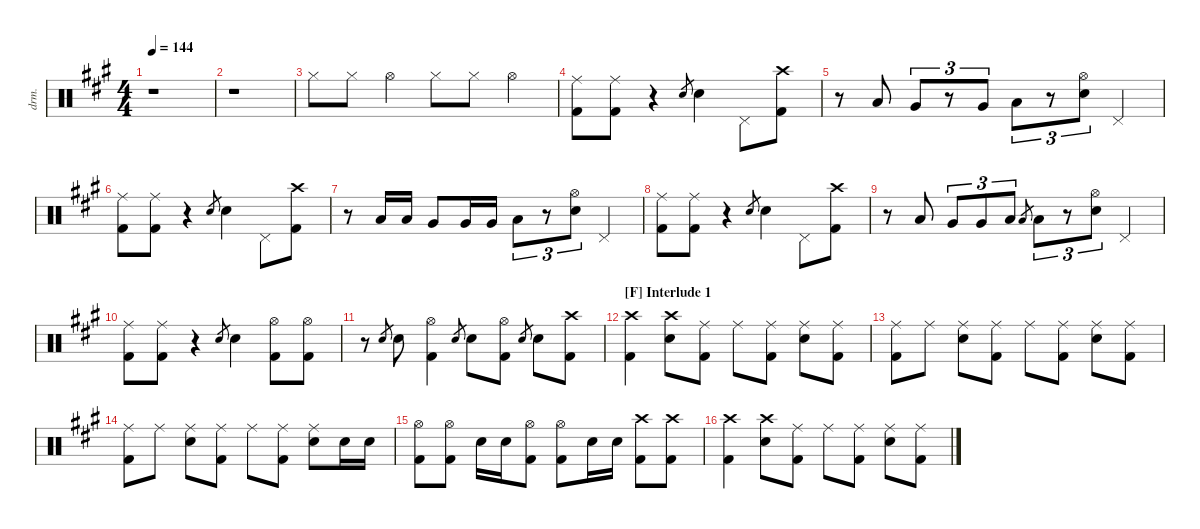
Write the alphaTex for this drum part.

\defaultSystemsLayout 4
\hideDynamics
\bracketExtendMode nobrackets
\track ("Drums" "drm.") {instrument percussion}
\staff {score}
\articulation defaults
\ts (4 4)
\tempo 144
\clef neutral
\ks a
r.1{dy f} |
r.1 |
"Hi-Hat (closed)"{acc forcenatural}.8 "Hi-Hat (closed)"{acc forcenatural}.8 "Hi-Hat (open)"{acc forcenatural}.4 "Hi-Hat (closed)"{acc forcenatural}.8 "Hi-Hat (closed)"{acc forcenatural}.8 "Hi-Hat (open)"{acc forcenatural}.4 |
("Ride (middle)"{acc forcenatural} "Kick (hit) 2"{acc forcenatural}).8 ("Ride (middle)"{acc forcenatural} "Kick (hit) 2"{acc forcenatural}).8 r.4 "Snare (hit) 2"{acc forcenatural}.8{gr dy mf} "Snare (hit) 2"{acc forcenatural}.4{dy f} "Pedal Hi-Hat (hit)"{acc forcenatural}.8 ("Crash high (hit)"{acc forcenatural} "Kick (hit) 2"{acc forcenatural}).8{dy fff} |
r.8 "Low Tom (hit)"{acc forcenatural}.8{dy ff} "Very Low Tom (hit)"{acc forcenatural}.8{tu (3 2) dy f} r.8{tu (3 2)} "Very Low Tom (hit)"{acc forcenatural}.8{tu (3 2) dy ff} "Low Floor Tom (hit)"{acc forcenatural}.8{tu (3 2) dy f} r.8{tu (3 2)} ("Hi-Hat (open)"{acc forcenatural} "Snare (hit) 2"{acc forcenatural}).8{tu (3 2)} "Pedal Hi-Hat (hit)"{acc forcenatural}.4 |
("Ride (middle)"{acc forcenatural} "Kick (hit) 2"{acc forcenatural}).8 ("Ride (middle)"{acc forcenatural} "Kick (hit) 2"{acc forcenatural}).8 r.4 "Snare (hit) 2"{acc forcenatural}.8{gr dy mf} "Snare (hit) 2"{acc forcenatural}.4{dy f} "Pedal Hi-Hat (hit)"{acc forcenatural}.8 ("Crash high (hit)"{acc forcenatural} "Kick (hit) 2"{acc forcenatural}).8{dy fff} |
r.8 "Low Tom (hit)"{acc forcenatural}.16{dy ff} "Low Tom (hit)"{acc forcenatural}.16{dy mf} "Very Low Tom (hit)"{acc forcenatural}.8{dy f} "Very Low Tom (hit)"{acc forcenatural}.16 "Very Low Tom (hit)"{acc forcenatural}.16{dy mf} "Low Floor Tom (hit)"{acc forcenatural}.8{tu (3 2) dy f} r.8{tu (3 2)} ("Hi-Hat (open)"{acc forcenatural} "Snare (hit) 2"{acc forcenatural}).8{tu (3 2)} "Pedal Hi-Hat (hit)"{acc forcenatural}.4 |
("Ride (middle)"{acc forcenatural} "Kick (hit) 2"{acc forcenatural}).8 ("Ride (middle)"{acc forcenatural} "Kick (hit) 2"{acc forcenatural}).8 r.4 "Snare (hit) 2"{acc forcenatural}.8{gr dy mf} "Snare (hit) 2"{acc forcenatural}.4{dy f} "Pedal Hi-Hat (hit)"{acc forcenatural}.8 ("Crash high (hit)"{acc forcenatural} "Kick (hit) 2"{acc forcenatural}).8{dy fff} |
r.8 "Low Tom (hit)"{acc forcenatural}.8{dy ff} "Very Low Tom (hit)"{acc forcenatural}.8{tu (3 2) dy f} "Very Low Tom (hit)"{acc forcenatural}.8{tu (3 2) dy mf} "Low Floor Tom (hit)"{acc forcenatural}.8{tu (3 2) dy f} "Low Floor Tom (hit)"{acc forcenatural}.8{gr dy mf} "Low Floor Tom (hit)"{acc forcenatural}.8{tu (3 2) dy f} r.8{tu (3 2)} ("Hi-Hat (open)"{acc forcenatural} "Snare (hit) 2"{acc forcenatural}).8{tu (3 2)} "Pedal Hi-Hat (hit)"{acc forcenatural}.4 |
("Ride (middle)"{acc forcenatural} "Kick (hit) 2"{acc forcenatural}).8 ("Ride (middle)"{acc forcenatural} "Kick (hit) 2"{acc forcenatural}).8 r.4 "Snare (hit) 2"{acc forcenatural}.8{gr dy mf} "Snare (hit) 2"{acc forcenatural}.4{dy f} ("Hi-Hat (open)"{acc forcenatural} "Kick (hit) 2"{acc forcenatural}).8 ("Hi-Hat (open)"{acc forcenatural} "Kick (hit) 2"{acc forcenatural}).8 |
r.8 "Snare (hit) 2"{acc forcenatural}.8{gr dy mf} "Snare (hit) 2"{acc forcenatural}.8{dy f} ("Hi-Hat (open)"{acc forcenatural} "Kick (hit) 2"{acc forcenatural}).4 "Snare (hit) 2"{acc forcenatural}.8{gr dy mf} "Snare (hit) 2"{acc forcenatural}.8{dy f} ("Hi-Hat (open)"{acc forcenatural} "Kick (hit) 2"{acc forcenatural}).8 "Snare (hit) 2"{acc forcenatural}.8{gr dy mf} "Snare (hit) 2"{acc forcenatural}.8{dy f} ("Crash high (hit)"{acc forcenatural} "Kick (hit) 2"{acc forcenatural}).8{dy fff} |
\section ("F" "Interlude 1")
("Crash high (hit)"{acc forcenatural} "Kick (hit) 2"{acc forcenatural}).4 ("Crash high (hit)"{acc forcenatural} "Snare (hit) 2"{acc forcenatural}).8 ("Ride (middle)"{acc forcenatural} "Kick (hit) 2"{acc forcenatural}).8{dy f} "Ride (middle)"{acc forcenatural}.8 ("Ride (middle)"{acc forcenatural} "Kick (hit) 2"{acc forcenatural}).8 ("Ride (middle)"{acc forcenatural} "Snare (hit) 2"{acc forcenatural}).8 ("Ride (middle)"{acc forcenatural} "Kick (hit) 2"{acc forcenatural}).8 |
("Ride (middle)"{acc forcenatural} "Kick (hit) 2"{acc forcenatural}).8 "Ride (middle)"{acc forcenatural}.8 ("Ride (middle)"{acc forcenatural} "Snare (hit) 2"{acc forcenatural}).8 ("Ride (middle)"{acc forcenatural} "Kick (hit) 2"{acc forcenatural}).8 "Ride (middle)"{acc forcenatural}.8 ("Ride (middle)"{acc forcenatural} "Kick (hit) 2"{acc forcenatural}).8 ("Ride (middle)"{acc forcenatural} "Snare (hit) 2"{acc forcenatural}).8 ("Ride (middle)"{acc forcenatural} "Kick (hit) 2"{acc forcenatural}).8 |
("Ride (middle)"{acc forcenatural} "Kick (hit) 2"{acc forcenatural}).8 "Ride (middle)"{acc forcenatural}.8 ("Ride (middle)"{acc forcenatural} "Snare (hit) 2"{acc forcenatural}).8 ("Ride (middle)"{acc forcenatural} "Kick (hit) 2"{acc forcenatural}).8 "Ride (middle)"{acc forcenatural}.8 ("Ride (middle)"{acc forcenatural} "Kick (hit) 2"{acc forcenatural}).8 ("Ride (middle)"{acc forcenatural} "Snare (hit) 2"{acc forcenatural}).8 "Snare (hit) 2"{acc forcenatural}.16 "Snare (hit) 2"{acc forcenatural}.16{dy mf} |
("Hi-Hat (open)"{acc forcenatural} "Kick (hit) 2"{acc forcenatural}).8{dy f} ("Hi-Hat (open)"{acc forcenatural} "Kick (hit) 2"{acc forcenatural}).8 "Snare (hit) 2"{acc forcenatural}.16 "Snare (hit) 2"{acc forcenatural}.16{dy mf} ("Hi-Hat (open)"{acc forcenatural} "Kick (hit) 2"{acc forcenatural}).8{dy f} ("Hi-Hat (open)"{acc forcenatural} "Kick (hit) 2"{acc forcenatural}).8 "Snare (hit) 2"{acc forcenatural}.16 "Snare (hit) 2"{acc forcenatural}.16{dy mf} ("Crash high (hit)"{acc forcenatural} "Kick (hit) 2"{acc forcenatural}).8{dy fff} ("Crash high (hit)"{acc forcenatural} "Kick (hit) 2"{acc forcenatural}).8 |
("Crash high (hit)"{acc forcenatural} "Kick (hit) 2"{acc forcenatural}).4 ("Crash high (hit)"{acc forcenatural} "Snare (hit) 2"{acc forcenatural}).8 ("Ride (middle)"{acc forcenatural} "Kick (hit) 2"{acc forcenatural}).8{dy f} "Ride (middle)"{acc forcenatural}.8 ("Ride (middle)"{acc forcenatural} "Kick (hit) 2"{acc forcenatural}).8 ("Ride (middle)"{acc forcenatural} "Snare (hit) 2"{acc forcenatural}).8 ("Ride (middle)"{acc forcenatural} "Kick (hit) 2"{acc forcenatural}).8
